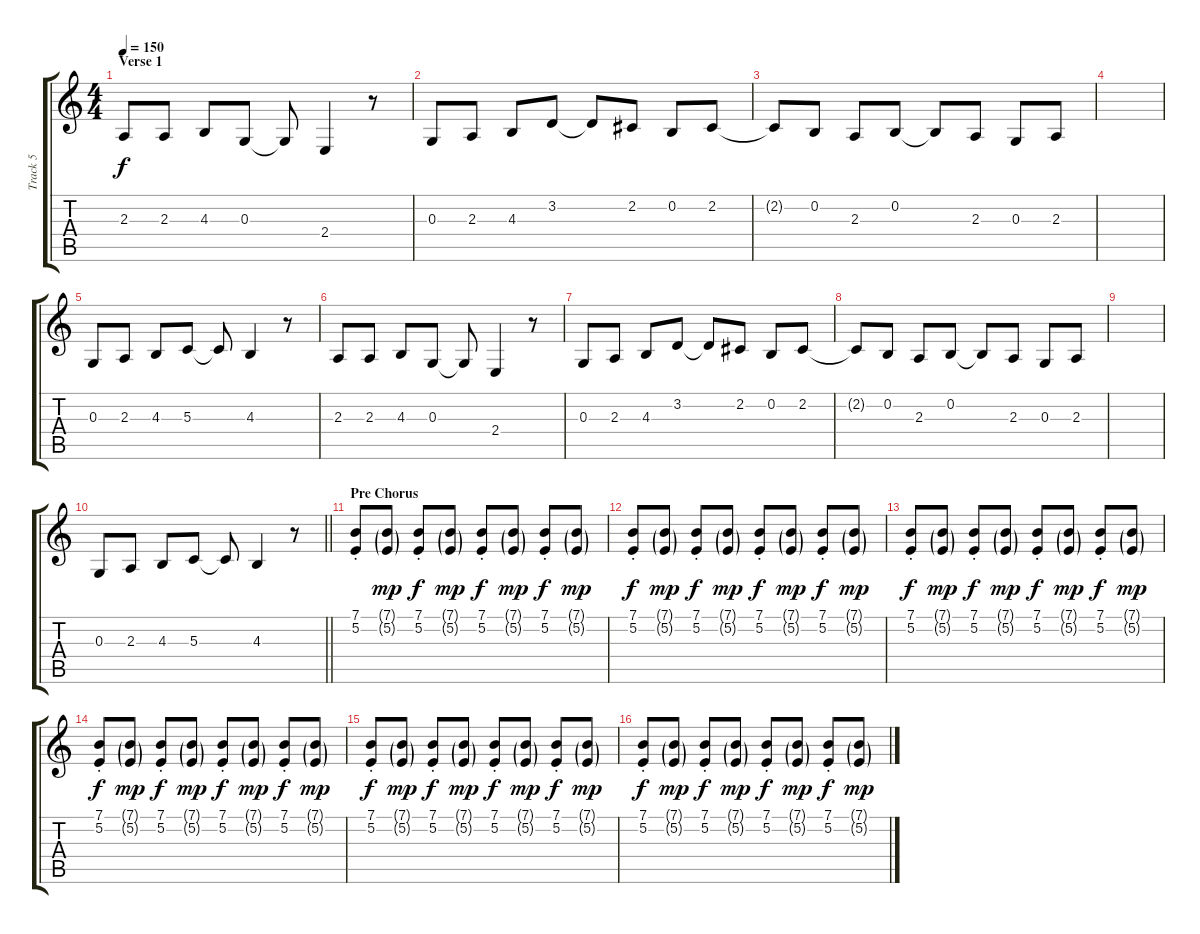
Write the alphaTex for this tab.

\track ("Track 5" "Track 5") {instrument stringensemble1}
\staff {score tabs}
\tuning (E4 B3 G3 D3 A2 E2) {hide}
\ts (4 4)
\section ("" "Verse 1")
\tempo 150
\clef g2
\ks c
2.3.8{dy f instrument pad3polysynth} 2.3.8 4.3.8 0.3.8 0.3{t}.8 2.4.4 r.8 |
0.3.8 2.3.8 4.3.8 3.2.8 3.2{t}.8 2.2.8 0.2.8 2.2.8 |
2.2{t}.8 0.2.8 2.3.8 0.2.8 0.2{t}.8 2.3.8 0.3.8 2.3.8 |
|
0.3.8 2.3.8 4.3.8 5.3.8 5.3{t}.8 4.3.4 r.8 |
2.3.8{instrument pad3polysynth} 2.3.8 4.3.8 0.3.8 0.3{t}.8 2.4.4 r.8 |
0.3.8 2.3.8 4.3.8 3.2.8 3.2{t}.8 2.2.8 0.2.8 2.2.8 |
2.2{t}.8 0.2.8 2.3.8 0.2.8 0.2{t}.8 2.3.8 0.3.8 2.3.8 |
|
\barLineRight lightlight
0.3.8 2.3.8 4.3.8 5.3.8 5.3{t}.8 4.3.4 r.8 |
\section ("" "Pre Chorus")
(7.1{st} 5.2{st}).8{instrument stringensemble1} (7.1{g} 5.2{g}).8{dy mp} (7.1{st} 5.2{st}).8{dy f} (7.1{g} 5.2{g}).8{dy mp} (7.1{st} 5.2{st}).8{dy f} (7.1{g} 5.2{g}).8{dy mp} (7.1{st} 5.2{st}).8{dy f} (7.1{g} 5.2{g}).8{dy mp} |
(7.1{st} 5.2{st}).8{dy f} (7.1{g} 5.2{g}).8{dy mp} (7.1{st} 5.2{st}).8{dy f} (7.1{g} 5.2{g}).8{dy mp} (7.1{st} 5.2{st}).8{dy f} (7.1{g} 5.2{g}).8{dy mp} (7.1{st} 5.2{st}).8{dy f} (7.1{g} 5.2{g}).8{dy mp} |
(7.1{st} 5.2{st}).8{dy f} (7.1{g} 5.2{g}).8{dy mp} (7.1{st} 5.2{st}).8{dy f} (7.1{g} 5.2{g}).8{dy mp} (7.1{st} 5.2{st}).8{dy f} (7.1{g} 5.2{g}).8{dy mp} (7.1{st} 5.2{st}).8{dy f} (7.1{g} 5.2{g}).8{dy mp} |
(7.1{st} 5.2{st}).8{dy f} (7.1{g} 5.2{g}).8{dy mp} (7.1{st} 5.2{st}).8{dy f} (7.1{g} 5.2{g}).8{dy mp} (7.1{st} 5.2{st}).8{dy f} (7.1{g} 5.2{g}).8{dy mp} (7.1{st} 5.2{st}).8{dy f} (7.1{g} 5.2{g}).8{dy mp} |
(7.1{st} 5.2{st}).8{dy f instrument stringensemble1} (7.1{g} 5.2{g}).8{dy mp} (7.1{st} 5.2{st}).8{dy f} (7.1{g} 5.2{g}).8{dy mp} (7.1{st} 5.2{st}).8{dy f} (7.1{g} 5.2{g}).8{dy mp} (7.1{st} 5.2{st}).8{dy f} (7.1{g} 5.2{g}).8{dy mp} |
(7.1{st} 5.2{st}).8{dy f} (7.1{g} 5.2{g}).8{dy mp} (7.1{st} 5.2{st}).8{dy f} (7.1{g} 5.2{g}).8{dy mp} (7.1{st} 5.2{st}).8{dy f} (7.1{g} 5.2{g}).8{dy mp} (7.1{st} 5.2{st}).8{dy f} (7.1{g} 5.2{g}).8{dy mp}
